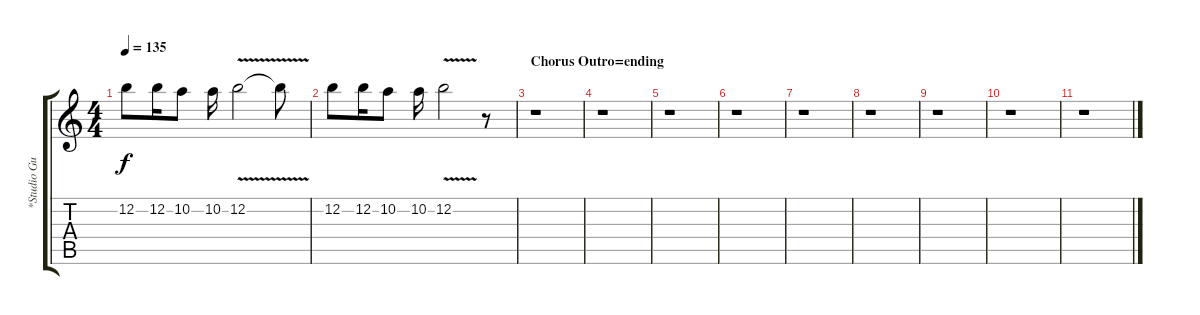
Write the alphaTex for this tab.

\track ("*Studio Guitar" "*Studio Gu") {instrument overdrivenguitar}
\staff {score tabs}
\tuning (E4 B3 G3 D3 A2 E2) {hide}
\ts (4 4)
\tempo 135
\clef g2
\ks c
12.2.8{dy f} 12.2.16 10.2.8 10.2.16 12.2{v}.2 12.2{t}.8 |
12.2.8 12.2.16 10.2.8 10.2.16 12.2{v}.2 r.8 |
\section ("" "Chorus Outro=ending")
r.1 |
r.1 |
r.1 |
r.1 |
r.1 |
r.1 |
r.1 |
r.1 |
r.1
